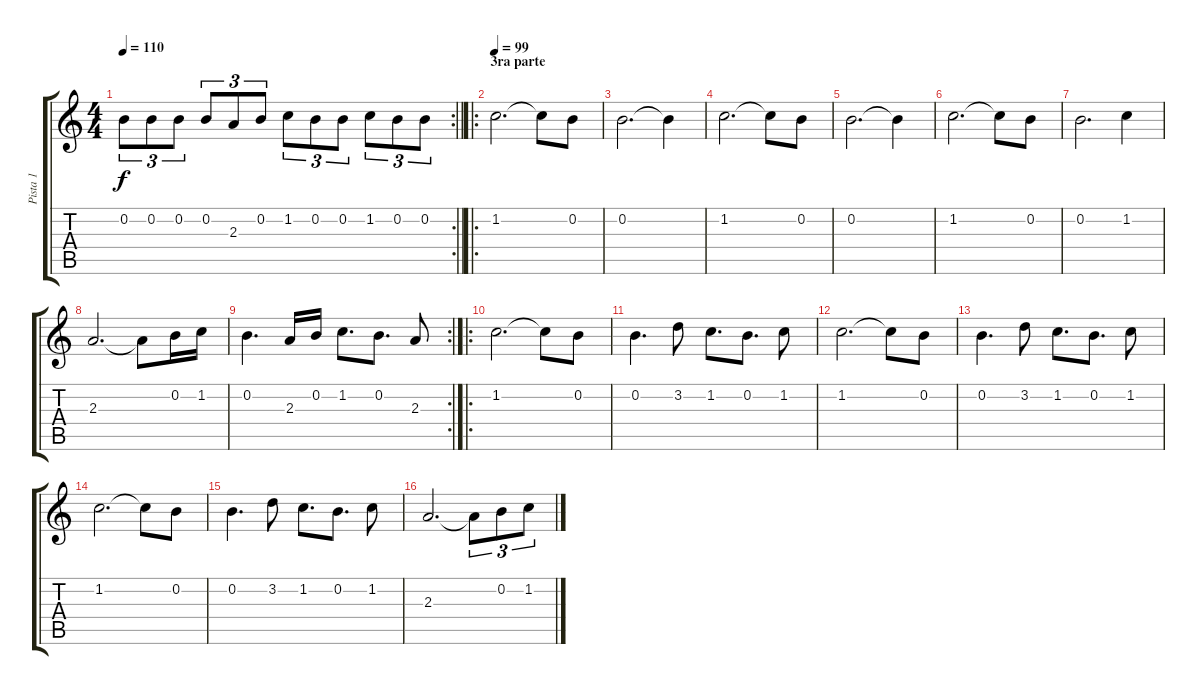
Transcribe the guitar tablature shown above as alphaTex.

\track ("Pista 1" "Pista 1") {instrument distortionguitar}
\staff {score tabs}
\tuning (E4 B3 G3 D3 A2 E2) {hide}
\rc 2
\ts (4 4)
\tempo 110
\clef g2
\barLineRight lightlight
\ks c
0.2.8{tu (3 2) dy f} 0.2.8{tu (3 2)} 0.2.8{tu (3 2)} 0.2.8{tu (3 2)} 2.3.8{tu (3 2)} 0.2.8{tu (3 2)} 1.2.8{tu (3 2)} 0.2.8{tu (3 2)} 0.2.8{tu (3 2)} 1.2.8{tu (3 2)} 0.2.8{tu (3 2)} 0.2.8{tu (3 2)} |
\ro
\section ("" "3ra parte")
\tempo 99
1.2.2{d} 1.2{t}.8 0.2.8 |
0.2.2{d} 0.2{t}.4 |
1.2.2{d} 1.2{t}.8 0.2.8 |
0.2.2{d} 0.2{t}.4 |
1.2.2{d} 1.2{t}.8 0.2.8 |
0.2.2{d} 1.2.4 |
2.3.2{d} 2.3{t}.8 0.2.16 1.2.16 |
\rc 2
0.2.4{d} 2.3.16 0.2.16 1.2.8{d} 0.2.8{d} 2.3.8 |
\ro
1.2.2{d} 1.2{t}.8 0.2.8 |
0.2.4{d} 3.2.8 1.2.8{d} 0.2.8{d} 1.2.8 |
1.2.2{d} 1.2{t}.8 0.2.8 |
0.2.4{d} 3.2.8 1.2.8{d} 0.2.8{d} 1.2.8 |
1.2.2{d} 1.2{t}.8 0.2.8 |
0.2.4{d} 3.2.8 1.2.8{d} 0.2.8{d} 1.2.8 |
2.3.2{d} 2.3{t}.8{tu (3 2)} 0.2.8{tu (3 2)} 1.2.8{tu (3 2)}
